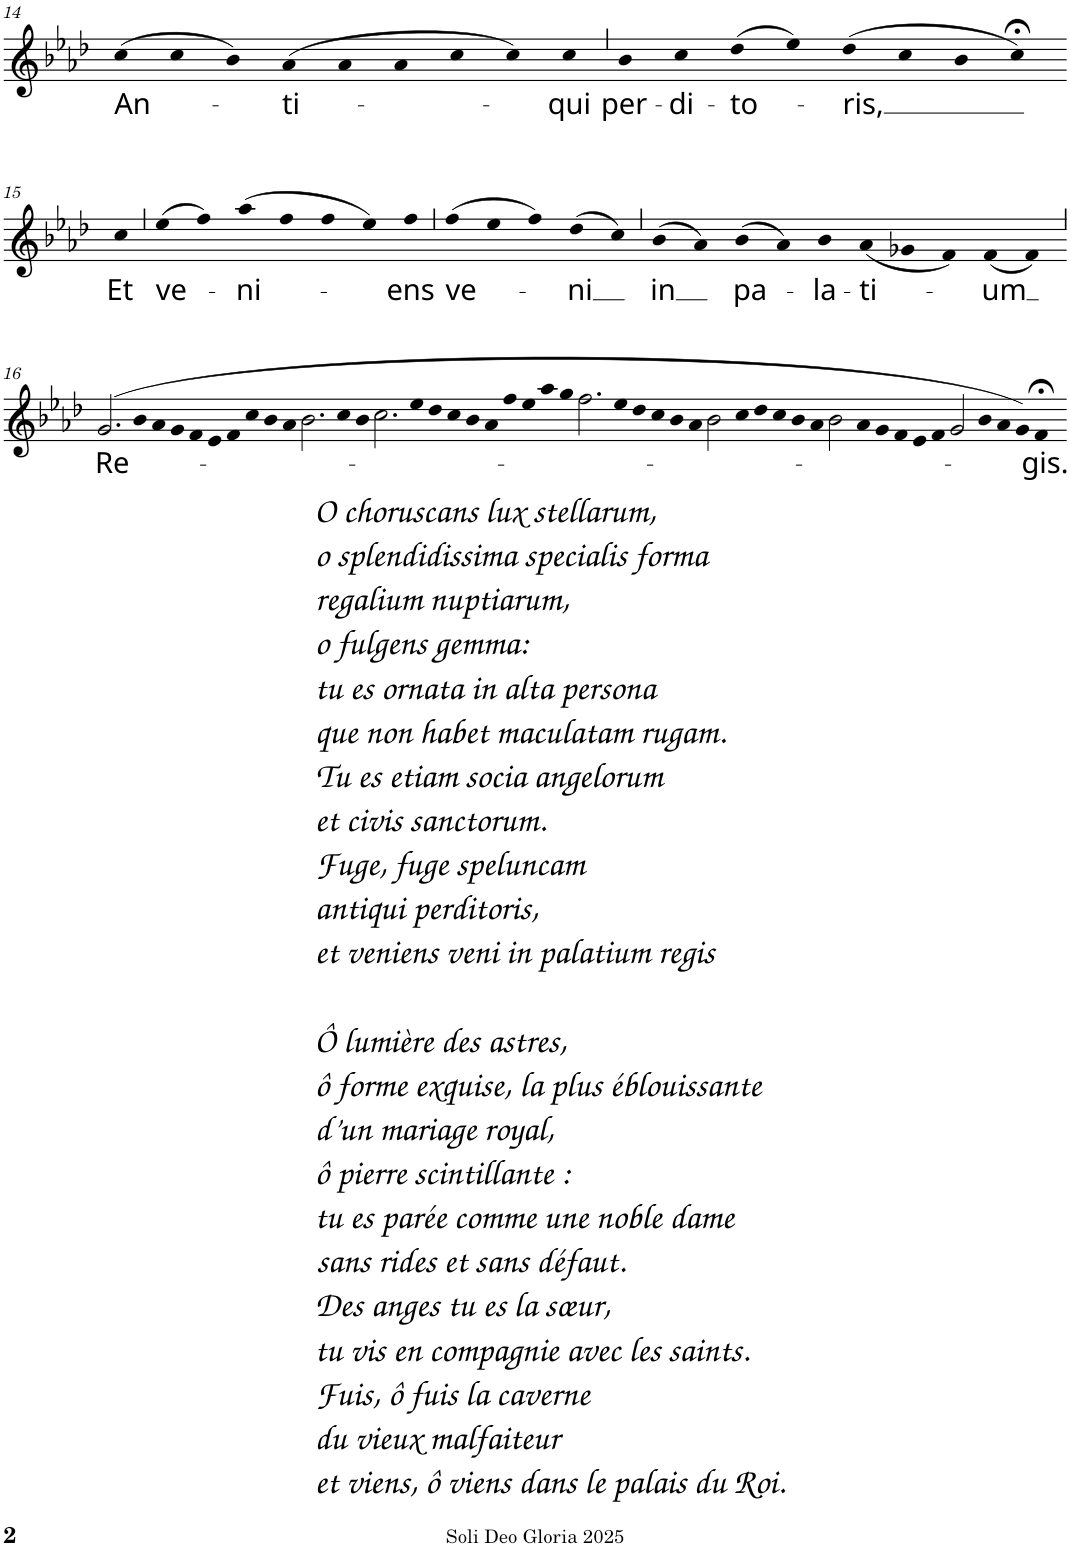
**kern	**text
*part1	*part1
*staff1	*staff1
*I"Soprano	*
*I'S.	*
!!LO:PB:g=z
*clefG2	*
*k[b-e-a-d-]	*
=14	=14
!	!LO:LY:b
(4cc	An-
4cc	.
4b-)	.
!	!LO:LY:b
(4a-	-ti-
4a-	.
4a-	.
4cc	.
4cc)	.
!	!LO:LY:b
4ccZ	-qui
!	!LO:LY:b
4b-	per-
!	!LO:LY:b
4cc	-di-
!	!LO:LY:b
(4dd-	-to-
4ee-)	.
!	!LO:LY:b
(4dd-	-ris,
4cc	.
4b-	.
4cc;<)	.
!!LO:LB:g=z
=15-	=15-
!	!LO:LY:b
4ccZ	Et
!	!LO:LY:b
(4ee-	ve-
4ff)	.
!	!LO:LY:b
(4aa-	-ni-
4ff	.
4ff	.
4ee-)	.
!	!LO:LY:b
4ffZ	-ens
!	!LO:LY:b
(4ff	ve-
4ee-	.
4ff)	.
!	!LO:LY:b
(4dd-	-ni
4ccZ)	.
!	!LO:LY:b
(4b-	in
4a-)	.
!	!LO:LY:b
(4b-	pa-
4a-)	.
!	!LO:LY:b
4b-	-la-
!	!LO:LY:b
(4a-	-ti-
4g-X	.
4f)	.
!	!LO:LY:b
(4f	-um
4fZ)	.
!!LO:LB:g=z
=16-	=16-
!LO:TX:b:t=O choruscans lux stellarum,	!
!LO:TX:b:t=o splendidissima specialis forma	!
!LO:TX:b:t=regalium nuptiarum,	!
!LO:TX:b:t=o fulgens gemma&colon;	!
!LO:TX:b:t=tu es ornata in alta persona	!
!LO:TX:b:t=que non habet maculatam rugam.	!
!LO:TX:b:t=Tu es etiam socia angelorum	!
!LO:TX:b:t=et civis sanctorum.	!
!LO:TX:b:t=Fuge, fuge speluncam	!
!LO:TX:b:t=antiqui perditoris,	!
!LO:TX:b:t=et veniens veni in palatium regis	!
!LO:TX:b:t=Ô lumière des astres,	!
!LO:TX:b:t=ô forme exquise, la plus éblouissante	!
!LO:TX:b:t=d’un mariage royal,	!
!LO:TX:b:t=ô pierre scintillante &colon;	!
!LO:TX:b:t=tu es parée comme une noble dame	!
!LO:TX:b:t=sans rides et sans défaut.	!
!LO:TX:b:t=Des anges tu es la sœur,	!
!LO:TX:b:t=tu vis en compagnie avec les saints.	!
!LO:TX:b:t=Fuis, ô fuis la caverne	!
!LO:TX:b:t=du vieux malfaiteur	!
!LO:TX:b:t=et viens, ô viens dans le palais du Roi.	!
!	!LO:LY:b
(2.g/	Re-
4b-	.
4a-	.
4g	.
4f	.
4e-	.
4f	.
4cc	.
4b-	.
4a-	.
2.b-\	.
4cc	.
4b-	.
2.cc\	.
4ee-	.
4dd-	.
4cc	.
4b-	.
4a-	.
4ff	.
4ee-	.
4aa-	.
4gg	.
2.ff\	.
4ee-	.
4dd-	.
4cc	.
4b-	.
4a-	.
2b-\	.
4cc	.
4dd-	.
4cc	.
4b-	.
4a-	.
2b-\	.
4a-	.
4g	.
4f	.
4e-	.
4f	.
2g/	.
4b-	.
4a-	.
4g)	.
!	!LO:LY:b
4f;<	-gis.
=-	=-
*-	*-
